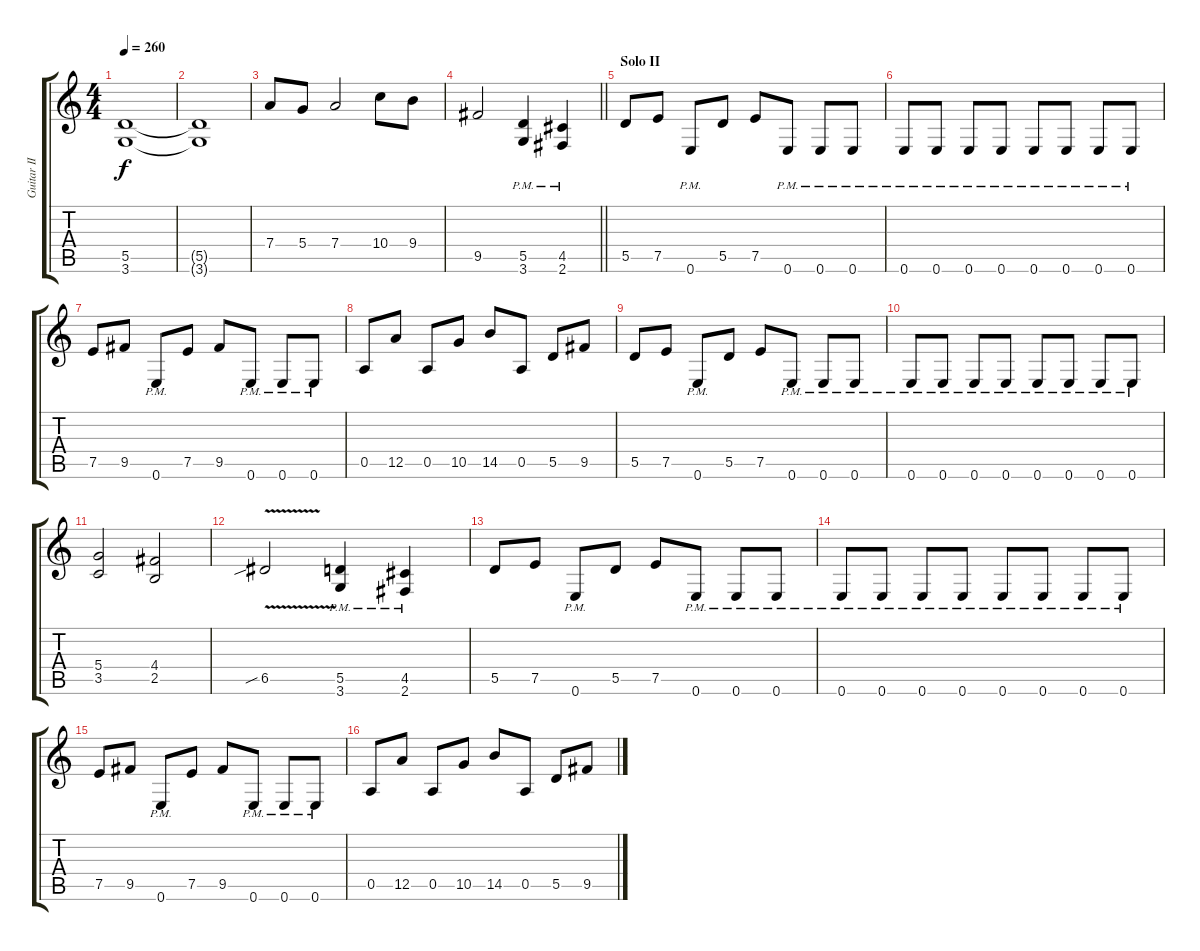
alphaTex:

\track ("Guitar II" "Guitar II") {instrument overdrivenguitar}
\staff {score tabs}
\tuning (E4 B3 G3 D3 A2 E2) {hide}
\ts (4 4)
\tempo 260
\clef g2
\ks c
(5.5 3.6).1{dy f} |
(5.5{t} 3.6{t}).1 |
7.4.8 5.4.8 7.4.2 10.4.8 9.4.8 |
\barLineRight lightlight
9.5.2 (5.5{pm} 3.6{pm}).4 (4.5{pm} 2.6{pm}).4 |
\section ("" "Solo II")
5.5.8 7.5.8 0.6{pm}.8 5.5.8 7.5.8 0.6{pm}.8 0.6{pm}.8 0.6{pm}.8 |
0.6{pm}.8 0.6{pm}.8 0.6{pm}.8 0.6{pm}.8 0.6{pm}.8 0.6{pm}.8 0.6{pm}.8 0.6{pm}.8 |
7.5.8 9.5.8 0.6{pm}.8 7.5.8 9.5.8 0.6{pm}.8 0.6{pm}.8 0.6{pm}.8 |
0.5.8 12.5.8 0.5.8 10.5.8 14.5.8 0.5.8 5.5.8 9.5.8 |
5.5.8 7.5.8 0.6{pm}.8 5.5.8 7.5.8 0.6{pm}.8 0.6{pm}.8 0.6{pm}.8 |
0.6{pm}.8 0.6{pm}.8 0.6{pm}.8 0.6{pm}.8 0.6{pm}.8 0.6{pm}.8 0.6{pm}.8 0.6{pm}.8 |
(5.4 3.5).2 (4.4 2.5).2 |
6.5{v sib}.2 (5.5{pm} 3.6{pm}).4 (4.5{pm} 2.6{pm}).4 |
5.5.8 7.5.8 0.6{pm}.8 5.5.8 7.5.8 0.6{pm}.8 0.6{pm}.8 0.6{pm}.8 |
0.6{pm}.8 0.6{pm}.8 0.6{pm}.8 0.6{pm}.8 0.6{pm}.8 0.6{pm}.8 0.6{pm}.8 0.6{pm}.8 |
7.5.8 9.5.8 0.6{pm}.8 7.5.8 9.5.8 0.6{pm}.8 0.6{pm}.8 0.6{pm}.8 |
0.5.8 12.5.8 0.5.8 10.5.8 14.5.8 0.5.8 5.5.8 9.5.8
